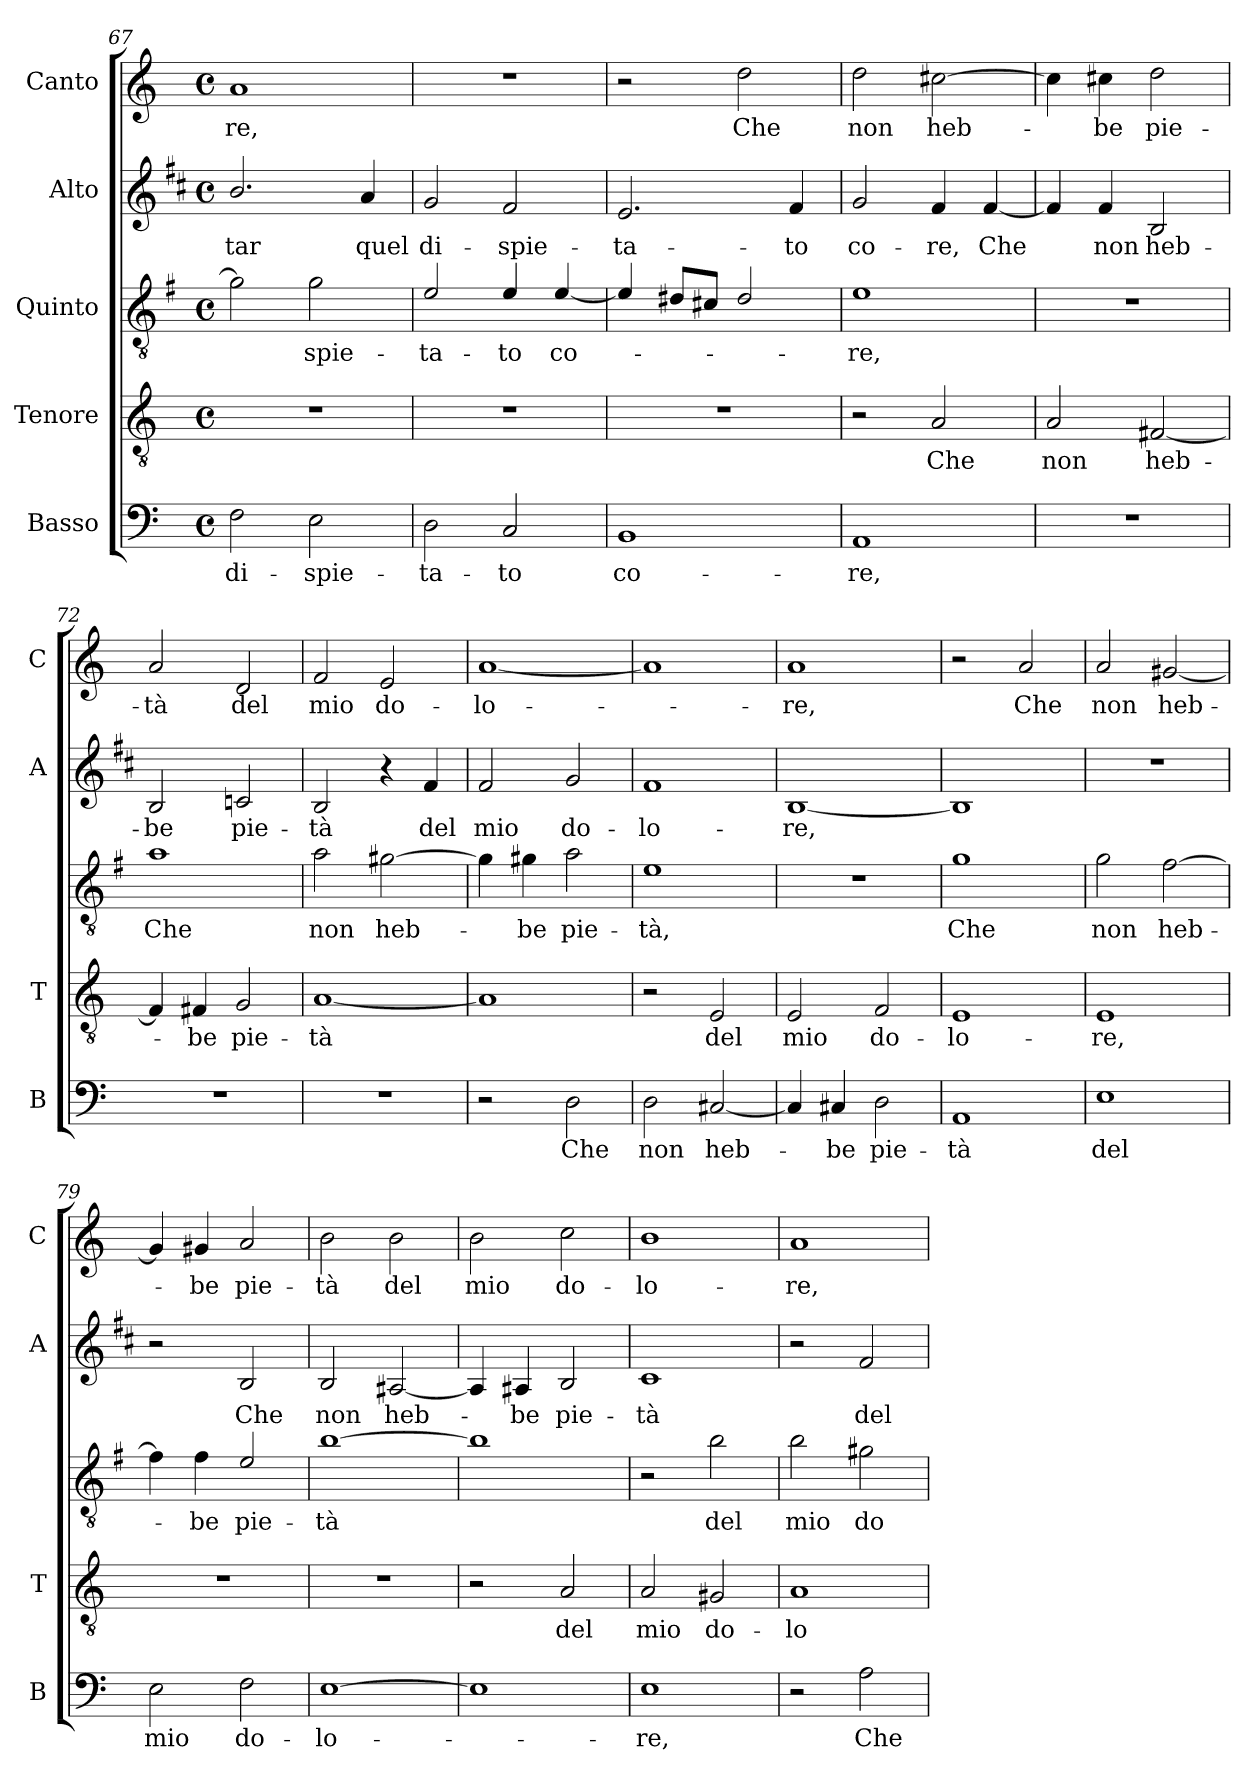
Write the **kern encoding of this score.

**kern	**text	**kern	**text	**kern	**text	**kern	**text	**kern	**text
*part5	*part5	*part4	*part4	*part3	*part3	*part2	*part2	*part1	*part1
*staff5	*staff5	*staff4	*staff4	*staff3	*staff3	*staff2	*staff2	*staff1	*staff1
*I"Basso	*	*I"Tenore	*	*I"Quinto	*	*I"Alto	*	*I"Canto	*
*I'B	*	*I'T	*	*	*	*I'A	*	*I'C	*
*clefF4	*	*clefGv2	*	*clefGv2	*	*clefG2	*	*clefG2	*
*	*	*	*	*ITrd4c7	*	*ITrd1c2	*	*	*
*k[]	*	*k[]	*	*k[]	*	*k[]	*	*k[]	*
*C:	*	*C:	*	*C:	*	*C:	*	*C:	*
*M4/4	*	*M4/4	*	*M4/4	*	*M4/4	*	*M4/4	*
*met(c)	*	*met(c)	*	*met(c)	*	*met(c)	*	*met(c)	*
=67	=67	=67	=67	=67	=67	=67	=67	=67	=67
!	!LO:LY:b	!	!	!	!	!	!LO:LY:b	!	!LO:LY:b
2F\	di-	1r	.	2c\]	.	2.a/	-tar	1a	-re,
!	!LO:LY:b	!	!	!	!LO:LY:b	!	!	!	!
2E\	-spie-	.	.	2c\	-spie-	.	.	.	.
!	!	!	!	!	!	!	!LO:LY:b	!	!
.	.	.	.	.	.	4g/	quel	.	.
=68	=68	=68	=68	=68	=68	=68	=68	=68	=68
!	!LO:LY:b	!	!	!	!LO:LY:b	!	!LO:LY:b	!	!
2D\	-ta-	1r	.	2A/	-ta-	2f/	di-	1r	.
!	!LO:LY:b	!	!	!	!LO:LY:b	!	!LO:LY:b	!	!
2C/	-to	.	.	4A/	-to	2e/	-spie-	.	.
!	!	!	!	!	!LO:LY:b	!	!	!	!
.	.	.	.	[4A/	co-	.	.	.	.
=69	=69	=69	=69	=69	=69	=69	=69	=69	=69
!	!LO:LY:b	!	!	!	!	!	!LO:LY:b	!	!
1BB	co-	1r	.	4A/]	.	2.d/	-ta-	2r	.
.	.	.	.	8G#X/L	.	.	.	.	.
.	.	.	.	8F#X/J	.	.	.	.	.
!	!	!	!	!	!	!	!	!	!LO:LY:b
.	.	.	.	2G#/	.	.	.	2dd\	Che
!	!	!	!	!	!	!	!LO:LY:b	!	!
.	.	.	.	.	.	4e/	-to	.	.
=70	=70	=70	=70	=70	=70	=70	=70	=70	=70
!	!LO:LY:b	!	!	!	!LO:LY:b	!	!LO:LY:b	!	!LO:LY:b
1AA	-re,	2r	.	1A	-re,	2f/	co-	2dd\	non
!	!	!	!LO:LY:b	!	!	!	!LO:LY:b	!	!LO:LY:b
.	.	2A/	Che	.	.	4e/	-re,	[2cc#X\	heb-
!	!	!	!	!	!	!	!LO:LY:b	!	!
.	.	.	.	.	.	[4e/	Che	.	.
=71	=71	=71	=71	=71	=71	=71	=71	=71	=71
!	!	!	!LO:LY:b	!	!	!	!	!	!
1r	.	2A/	non	1r	.	4e/]	.	4cc#\]	.
!	!	!	!	!	!	!	!LO:LY:b	!	!LO:LY:b
.	.	.	.	.	.	4e/	non	4cc#X\	-be
!	!	!	!LO:LY:b	!	!	!	!LO:LY:b	!	!LO:LY:b
.	.	[2F#X/	heb-	.	.	2A/	heb-	2dd\	pie-
=72	=72	=72	=72	=72	=72	=72	=72	=72	=72
!	!	!	!	!	!LO:LY:b	!	!LO:LY:b	!	!LO:LY:b
1r	.	4F#/]	.	1d	Che	2A/	-be	2a/	-tà
!	!	!	!LO:LY:b	!	!	!	!	!	!
.	.	4F#X/	-be	.	.	.	.	.	.
!	!	!	!LO:LY:b	!	!	!	!LO:LY:b	!	!LO:LY:b
.	.	2G/	pie-	.	.	2B-X/	pie-	2d/	del
!!LO:PB:g=z
=73	=73	=73	=73	=73	=73	=73	=73	=73	=73
!	!	!	!LO:LY:b	!	!LO:LY:b	!	!LO:LY:b	!	!LO:LY:b
1r	.	[1A	-tà	2d\	non	2A/	-tà	2f/	mio
!	!	!	!	!	!LO:LY:b	!	!	!	!LO:LY:b
.	.	.	.	[2c#X\	heb-	4r	.	2e/	do-
!	!	!	!	!	!	!	!LO:LY:b	!	!
.	.	.	.	.	.	4e/	del	.	.
=74	=74	=74	=74	=74	=74	=74	=74	=74	=74
!	!	!	!	!	!	!	!LO:LY:b	!	!LO:LY:b
2r	.	1A]	.	4c#\]	.	2e/	mio	[1a	-lo-
!	!	!	!	!	!LO:LY:b	!	!	!	!
.	.	.	.	4c#X\	-be	.	.	.	.
!	!LO:LY:b	!	!	!	!LO:LY:b	!	!LO:LY:b	!	!
2D\	Che	.	.	2d\	pie-	2f/	do-	.	.
=75	=75	=75	=75	=75	=75	=75	=75	=75	=75
!	!LO:LY:b	!	!	!	!LO:LY:b	!	!LO:LY:b	!	!
2D\	non	2r	.	1A	-tà,	1e	-lo-	1a]	.
!	!LO:LY:b	!	!LO:LY:b	!	!	!	!	!	!
[2C#X/	heb-	2E/	del	.	.	.	.	.	.
=76	=76	=76	=76	=76	=76	=76	=76	=76	=76
!	!	!	!LO:LY:b	!	!	!	!LO:LY:b	!	!LO:LY:b
4C#/]	.	2E/	mio	1r	.	[1A	-re,	1a	-re,
!	!LO:LY:b	!	!	!	!	!	!	!	!
4C#X/	-be	.	.	.	.	.	.	.	.
!	!LO:LY:b	!	!LO:LY:b	!	!	!	!	!	!
2D\	pie-	2F/	do-	.	.	.	.	.	.
=77	=77	=77	=77	=77	=77	=77	=77	=77	=77
!	!LO:LY:b	!	!LO:LY:b	!	!LO:LY:b	!	!	!	!
1AA	-tà	1E	-lo-	1c	Che	1A]	.	2r	.
!	!	!	!	!	!	!	!	!	!LO:LY:b
.	.	.	.	.	.	.	.	2a/	Che
=78	=78	=78	=78	=78	=78	=78	=78	=78	=78
!	!LO:LY:b	!	!LO:LY:b	!	!LO:LY:b	!	!	!	!LO:LY:b
1E	del	1E	-re,	2c\	non	1r	.	2a/	non
!	!	!	!	!	!LO:LY:b	!	!	!	!LO:LY:b
.	.	.	.	[2B\	heb-	.	.	[2g#X/	heb-
=79	=79	=79	=79	=79	=79	=79	=79	=79	=79
!	!LO:LY:b	!	!	!	!	!	!	!	!
2E\	mio	1r	.	4B\]	.	2r	.	4g#/]	.
!	!	!	!	!	!LO:LY:b	!	!	!	!LO:LY:b
.	.	.	.	4B\	-be	.	.	4g#X/	-be
!	!LO:LY:b	!	!	!	!LO:LY:b	!	!LO:LY:b	!	!LO:LY:b
2F\	do-	.	.	2A/	pie-	2A/	Che	2a/	pie-
=80	=80	=80	=80	=80	=80	=80	=80	=80	=80
!	!LO:LY:b	!	!	!	!LO:LY:b	!	!LO:LY:b	!	!LO:LY:b
[1E	-lo-	1r	.	[1e	-tà	2A/	non	2b\	-tà
!	!	!	!	!	!	!	!LO:LY:b	!	!LO:LY:b
.	.	.	.	.	.	[2G#X/	heb-	2b\	del
!!LO:LB:g=z
=81	=81	=81	=81	=81	=81	=81	=81	=81	=81
!	!	!	!	!	!	!	!	!	!LO:LY:b
1E]	.	2r	.	1e]	.	4G#/]	.	2b\	mio
!	!	!	!	!	!	!	!LO:LY:b	!	!
.	.	.	.	.	.	4G#X/	-be	.	.
!	!	!	!LO:LY:b	!	!	!	!LO:LY:b	!	!LO:LY:b
.	.	2A/	del	.	.	2A/	pie-	2cc\	do-
=82	=82	=82	=82	=82	=82	=82	=82	=82	=82
!	!LO:LY:b	!	!LO:LY:b	!	!	!	!LO:LY:b	!	!LO:LY:b
1E	-re,	2A/	mio	2r	.	1B	-tà	1b	-lo-
!	!	!	!LO:LY:b	!	!LO:LY:b	!	!	!	!
.	.	2G#X/	do-	2e\	del	.	.	.	.
=83	=83	=83	=83	=83	=83	=83	=83	=83	=83
!	!	!	!LO:LY:b	!	!LO:LY:b	!	!	!	!LO:LY:b
2r	.	1A	-lo-	2e\	mio	2r	.	1a	-re,
!	!LO:LY:b	!	!	!	!LO:LY:b	!	!LO:LY:b	!	!
2A\	Che	.	.	2c#X\	do-	2e/	del	.	.
=	=	=	=	=	=	=	=	=	=
*-	*-	*-	*-	*-	*-	*-	*-	*-	*-
